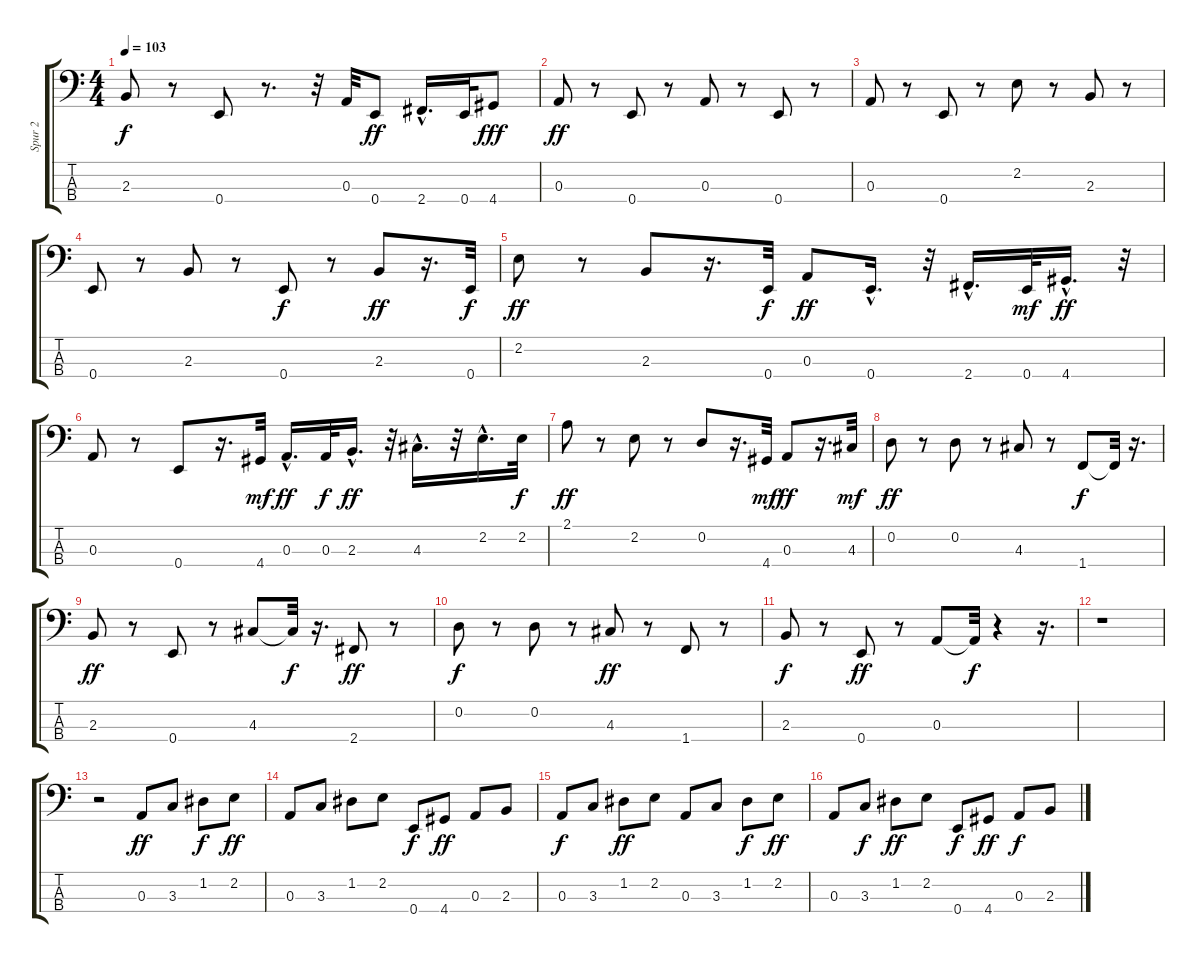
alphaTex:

\track ("Spur 2" "Spur 2") {instrument electricbassfinger}
\staff {score tabs}
\tuning (G2 D2 A1 E1) {hide}
\ts (4 4)
\tempo 103
\clef f4
\ks c
2.3.8{dy f} r.8 0.4.8 r.8{d} r.32 0.3.32 0.4.8{dy ff} 2.4{hac}.16{d} 0.4.32 4.4.8{dy fff} |
0.3.8{dy ff} r.8 0.4.8 r.8 0.3.8 r.8 0.4.8 r.8 |
0.3.8 r.8 0.4.8 r.8 2.2.8 r.8 2.3.8 r.8 |
0.4.8 r.8 2.3.8 r.8 0.4.8{dy f} r.8 2.3.8{dy ff} r.16{d} 0.4.32{dy f} |
2.2.8{dy ff} r.8 2.3.8 r.16{d} 0.4.32{dy f} 0.3.8{dy ff} 0.4{hac}.16{d} r.32 2.4{hac}.16{d} 0.4.32{dy mf} 4.4{hac}.16{d dy ff} r.32 |
0.3.8 r.8 0.4.8 r.16{d} 4.4.32{dy mf} 0.3{hac}.16{d dy ff} 0.3.32{dy f} 2.3{hac}.16{d dy ff} r.32 4.3{hac}.16{d} r.32 2.2{hac}.16{d} 2.2.32{dy f} |
2.1.8{dy ff} r.8 2.2.8 r.8 0.2.8 r.16{d} 4.4.32{dy mf} 0.3.8{dy ff} r.16{d} 4.3.32{dy mf} |
0.2.8{dy ff} r.8 0.2.8 r.8 4.3.8 r.8 1.4.8{dy f} 1.4{t}.32 r.16{d} |
2.3.8{dy ff} r.8 0.4.8 r.8 4.3.8 4.3{t}.32{dy f} r.16{d} 2.4.8{dy ff} r.8 |
0.2.8{dy f} r.8 0.2.8 r.8 4.3.8{dy ff} r.8 1.4.8 r.8 |
2.3.8{dy f} r.8 0.4.8{dy ff} r.8 0.3.8 0.3{t}.32{dy f} r.4 r.16{d} |
r.1 |
r.2 0.3.8{dy ff} 3.3.8 1.2.8{dy f} 2.2.8{dy ff} |
0.3.8 3.3.8 1.2.8 2.2.8 0.4.8{dy f} 4.4.8{dy ff} 0.3.8 2.3.8 |
0.3.8{dy f} 3.3.8 1.2.8{dy ff} 2.2.8 0.3.8 3.3.8 1.2.8{dy f} 2.2.8{dy ff} |
0.3.8 3.3.8{dy f} 1.2.8{dy ff} 2.2.8 0.4.8{dy f} 4.4.8{dy ff} 0.3.8{dy f} 2.3.8
